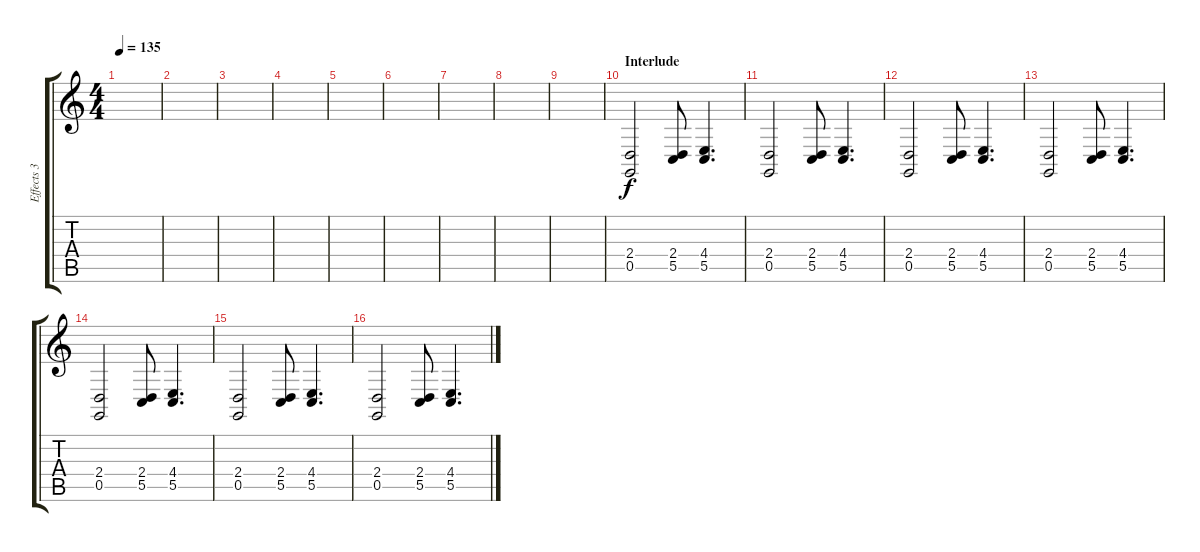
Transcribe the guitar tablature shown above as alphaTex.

\track ("Effects 3" "Effects 3") {instrument breathnoise}
\staff {score tabs}
\tuning (D4 A3 F3 C3 G2 D2) {hide}
\ts (4 4)
\tempo 135
\clef g2
\ks c
|
|
|
|
|
|
|
|
|
\section ("" "Interlude")
(2.4 0.5).2 (2.4 5.5).8 (4.4 5.5).4{d} |
(2.4 0.5).2 (2.4 5.5).8 (4.4 5.5).4{d} |
(2.4 0.5).2 (2.4 5.5).8 (4.4 5.5).4{d} |
(2.4 0.5).2 (2.4 5.5).8 (4.4 5.5).4{d} |
(2.4 0.5).2 (2.4 5.5).8 (4.4 5.5).4{d} |
(2.4 0.5).2 (2.4 5.5).8 (4.4 5.5).4{d} |
(2.4 0.5).2 (2.4 5.5).8 (4.4 5.5).4{d}
